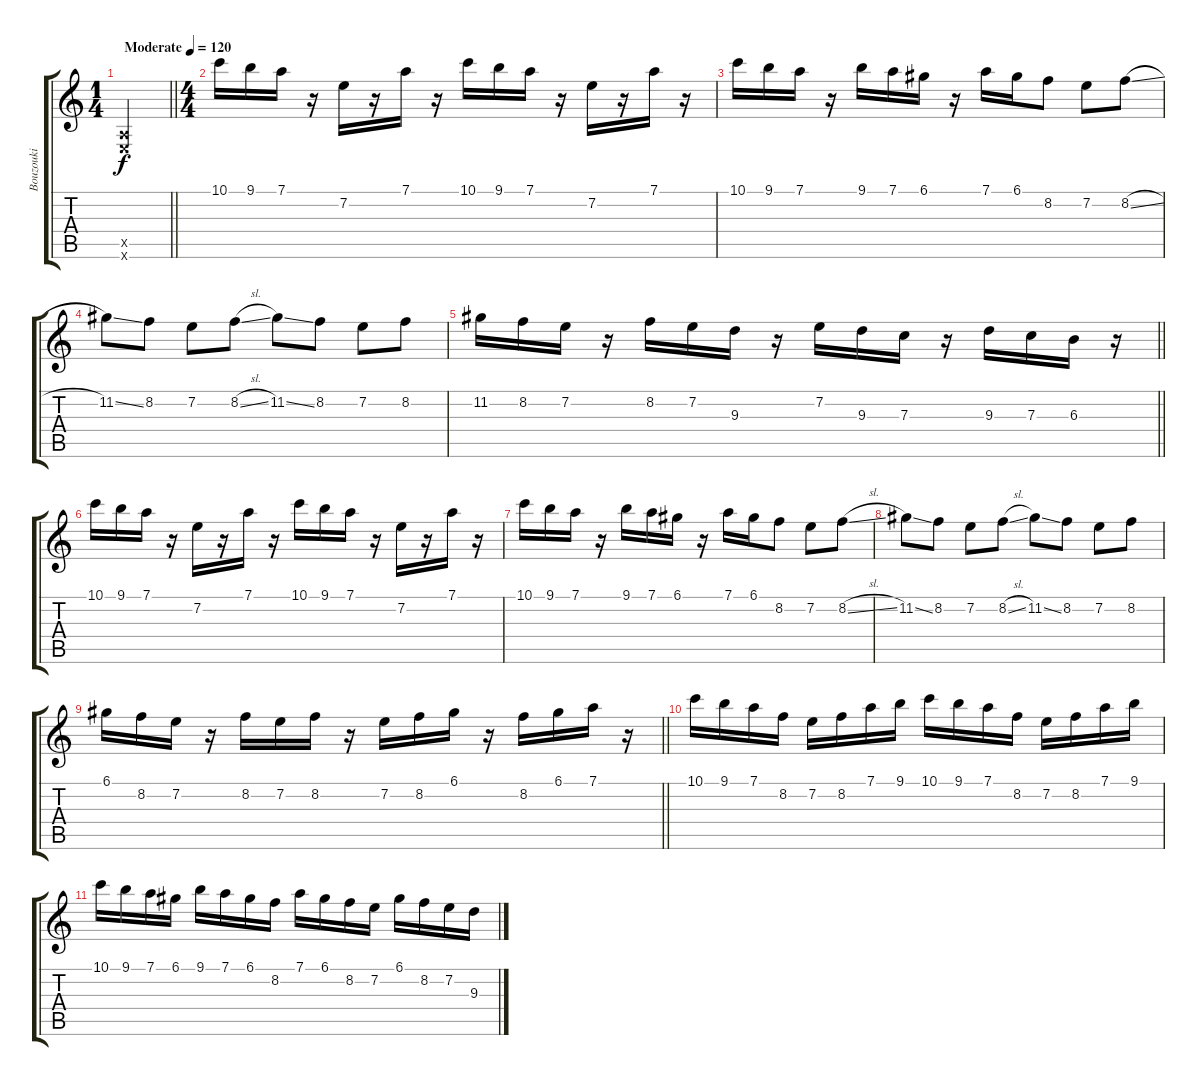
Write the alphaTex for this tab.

\track ("Bouzouki" "Bouzouki") {instrument acousticguitarsteel}
\staff {score tabs}
\tuning (D4 A3 F3 C3 A2 E2) {hide}
\ts (1 4)
\tempo (120 "Moderate")
\clef g2
\barLineRight lightlight
\ks c
(0.5{x} 0.6{x}).4{dy f instrument acousticguitarsteel} |
\ts (4 4)
10.1.16 9.1.16 7.1.16 r.16 7.2.16 r.16 7.1.16 r.16 10.1.16 9.1.16 7.1.16 r.16 7.2.16 r.16 7.1.16 r.16 |
10.1.16 9.1.16 7.1.16 r.16 9.1.16 7.1.16 6.1.16 r.16 7.1.16 6.1.16 8.2.8 7.2.8 8.2{sl}.8 |
11.2{ss}.8 8.2.8 7.2.8 8.2{sl}.8 11.2{ss}.8 8.2.8 7.2.8 8.2.8 |
\barLineRight lightlight
11.2.16 8.2.16 7.2.16 r.16 8.2.16 7.2.16 9.3.16 r.16 7.2.16 9.3.16 7.3.16 r.16 9.3.16 7.3.16 6.3.16 r.16 |
10.1.16 9.1.16 7.1.16 r.16 7.2.16 r.16 7.1.16 r.16 10.1.16 9.1.16 7.1.16 r.16 7.2.16 r.16 7.1.16 r.16 |
10.1.16 9.1.16 7.1.16 r.16 9.1.16 7.1.16 6.1.16 r.16 7.1.16 6.1.16 8.2.8 7.2.8 8.2{sl}.8 |
11.2{ss}.8 8.2.8 7.2.8 8.2{sl}.8 11.2{ss}.8 8.2.8 7.2.8 8.2.8 |
\barLineRight lightlight
6.1.16 8.2.16 7.2.16 r.16 8.2.16 7.2.16 8.2.16 r.16 7.2.16 8.2.16 6.1.16 r.16 8.2.16 6.1.16 7.1.16 r.16 |
10.1.16 9.1.16 7.1.16 8.2.16 7.2.16 8.2.16 7.1.16 9.1.16 10.1.16 9.1.16 7.1.16 8.2.16 7.2.16 8.2.16 7.1.16 9.1.16 |
10.1.16 9.1.16 7.1.16 6.1.16 9.1.16 7.1.16 6.1.16 8.2.16 7.1.16 6.1.16 8.2.16 7.2.16 6.1.16 8.2.16 7.2.16 9.3.16
